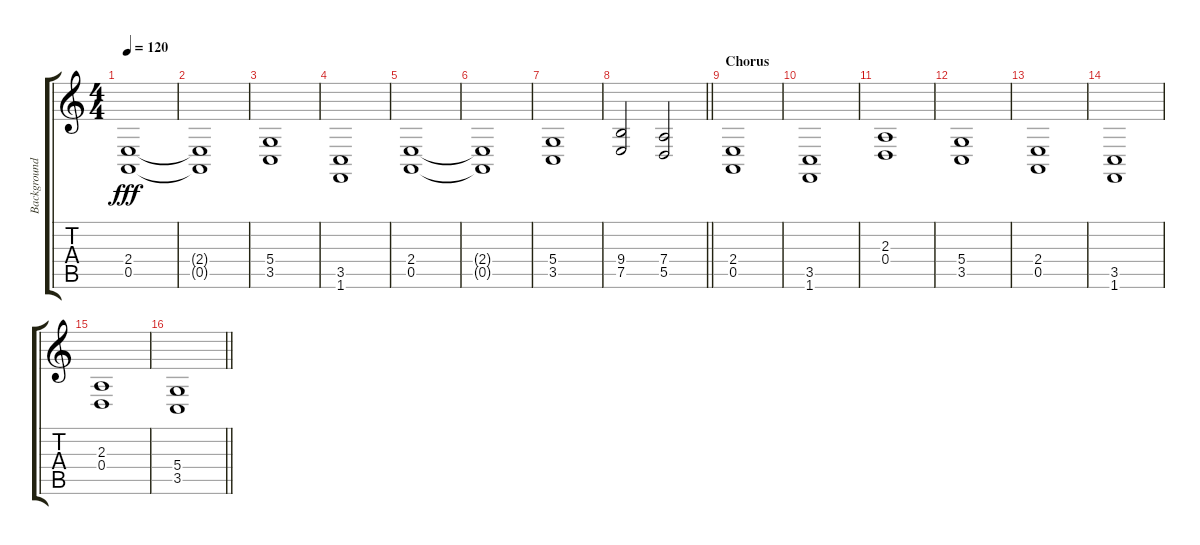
\track ("Background" "Background") {instrument fx6goblins}
\staff {score tabs}
\tuning (E4 B3 G3 D3 A2 E2) {hide}
\ts (4 4)
\tempo 120
\clef g2
\ks c
(2.4 0.5).1{dy fff} |
(2.4{t} 0.5{t}).1 |
(5.4 3.5).1 |
(3.5 1.6).1 |
(2.4 0.5).1 |
(2.4{t} 0.5{t}).1 |
(5.4 3.5).1 |
\barLineRight lightlight
(9.4 7.5).2 (7.4 5.5).2 |
\section ("" "Chorus")
(2.4 0.5).1 |
(3.5 1.6).1 |
(2.3 0.4).1 |
(5.4 3.5).1 |
(2.4 0.5).1 |
(3.5 1.6).1 |
(2.3 0.4).1 |
\barLineRight lightlight
(5.4 3.5).1
